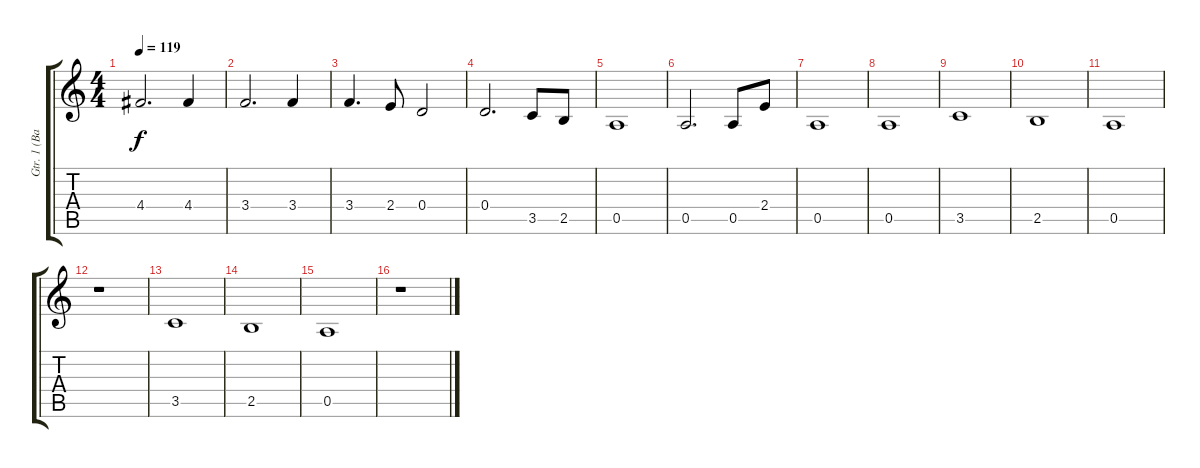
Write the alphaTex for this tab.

\track ("Gtr. 1 (Bass)" "Gtr. 1 (Ba") {instrument acousticguitarnylon}
\staff {score tabs}
\tuning (E4 B3 G3 D3 A2 E2) {hide}
\ts (4 4)
\tempo 119
\clef g2
\ks c
4.4.2{d dy f} 4.4.4 |
3.4.2{d} 3.4.4 |
3.4.4{d} 2.4.8 0.4.2 |
0.4.2{d} 3.5.8 2.5.8 |
0.5.1 |
0.5.2{d} 0.5.8 2.4.8 |
0.5.1 |
0.5.1 |
3.5.1 |
2.5.1 |
0.5.1 |
r.1 |
3.5.1 |
2.5.1 |
0.5.1 |
r.1
